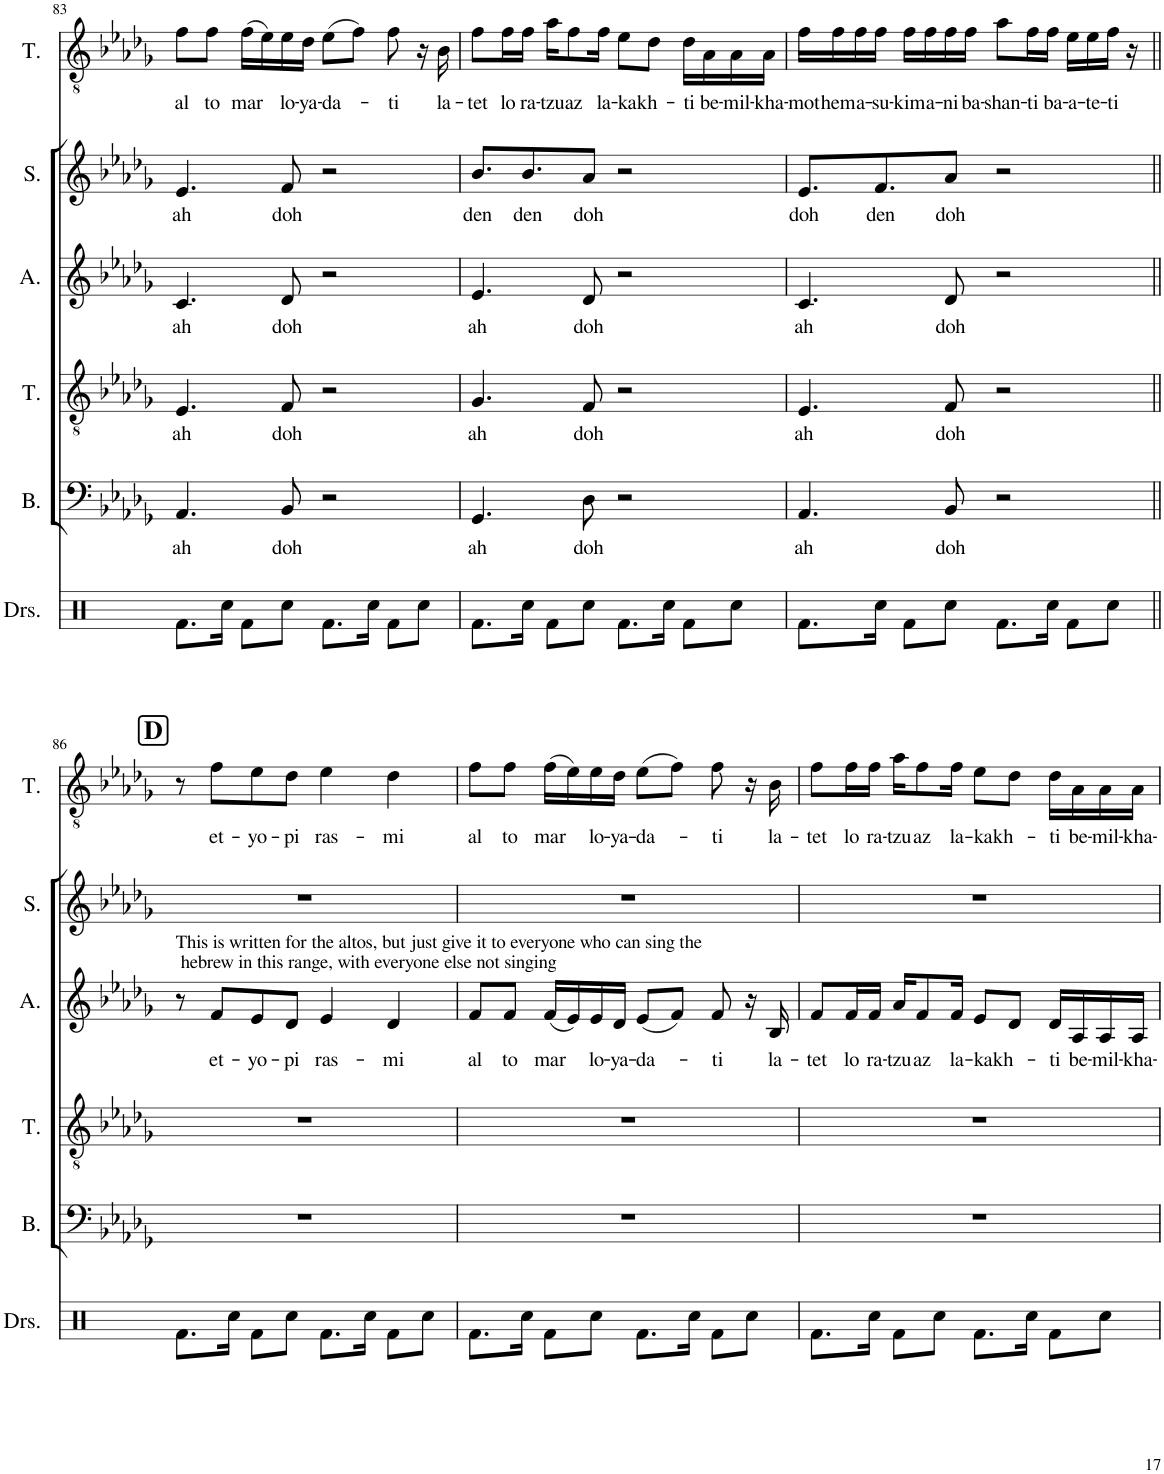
**kern	**kern	**text	**kern	**text	**kern	**text	**kern	**text	**kern	**text
*part6	*part5	*part5	*part4	*part4	*part3	*part3	*part2	*part2	*part1	*part1
*staff6	*staff5	*staff5	*staff4	*staff4	*staff3	*staff3	*staff2	*staff2	*staff1	*staff1
*I"Drumset	*I"Bass	*	*I"Tenor	*	*I"Alto	*	*I"Soprano	*	*I"Tenor	*
*I'Drs.	*I'B.	*	*I'T.	*	*I'A.	*	*I'S.	*	*I'T.	*
!!LO:PB:g=z
*clefX	*clefF4	*	*clefGv2	*	*clefG2	*	*clefG2	*	*clefGv2	*
*k[]	*k[b-e-a-d-g-]	*	*k[b-e-a-d-g-]	*	*k[b-e-a-d-g-]	*	*k[b-e-a-d-g-]	*	*k[b-e-a-d-g-]	*
*M4/4	*M4/4	*	*M4/4	*	*M4/4	*	*M4/4	*	*M4/4	*
=83	=83	=83	=83	=83	=83	=83	=83	=83	=83	=83
!	!	!LO:LY:b	!	!LO:LY:b	!	!LO:LY:b	!	!LO:LY:b	!	!LO:LY:b
8.Rf\L	4.AA-/	ah	4.E-/	ah	4.c/	ah	4.e-/	ah	8f\L	al
!	!	!	!	!	!	!	!	!	!	!LO:LY:b
.	.	.	.	.	.	.	.	.	8f\J	to
16Rcc\Jk	.	.	.	.	.	.	.	.	.	.
!	!	!	!	!	!	!	!	!	!	!LO:LY:b
8Rf\L	.	.	.	.	.	.	.	.	(16f\LL	mar
.	.	.	.	.	.	.	.	.	16e-\)	.
!	!	!LO:LY:b	!	!LO:LY:b	!	!LO:LY:b	!	!LO:LY:b	!	!LO:LY:b
8Rcc\J	8BB-/	doh	8F/	doh	8d-/	doh	8f/	doh	16e-\	lo-
!	!	!	!	!	!	!	!	!	!	!LO:LY:b
.	.	.	.	.	.	.	.	.	16d-\JJ	-ya-
!	!	!	!	!	!	!	!	!	!	!LO:LY:b
8.Rf\L	2r	.	2r	.	2r	.	2r	.	(8e-\L	-da-
.	.	.	.	.	.	.	.	.	8f\J)	.
16Rcc\Jk	.	.	.	.	.	.	.	.	.	.
!	!	!	!	!	!	!	!	!	!	!LO:LY:b
8Rf\L	.	.	.	.	.	.	.	.	8f\	-ti
8Rcc\J	.	.	.	.	.	.	.	.	16r	.
!	!	!	!	!	!	!	!	!	!	!LO:LY:b
.	.	.	.	.	.	.	.	.	16B-\	la-
=84	=84	=84	=84	=84	=84	=84	=84	=84	=84	=84
!	!	!LO:LY:b	!	!LO:LY:b	!	!LO:LY:b	!	!LO:LY:b	!	!LO:LY:b
8.Rf\L	4.GG-/	ah	4.G-/	ah	4.e-/	ah	8.b-/L	den	8f\L	-tet
!	!	!	!	!	!	!	!	!	!	!LO:LY:b
.	.	.	.	.	.	.	.	.	16f\L	lo
!	!	!	!	!	!	!	!	!LO:LY:b	!	!LO:LY:b
16Rcc\Jk	.	.	.	.	.	.	8.b-/	den	16f\JJ	ra-
!	!	!	!	!	!	!	!	!	!	!LO:LY:b
8Rf\L	.	.	.	.	.	.	.	.	16a-\KL	-tzu
!	!	!	!	!	!	!	!	!	!	!LO:LY:b
.	.	.	.	.	.	.	.	.	8f\	az
!	!	!LO:LY:b	!	!LO:LY:b	!	!LO:LY:b	!	!LO:LY:b	!	!
8Rcc\J	8D-\	doh	8F/	doh	8d-/	doh	8a-/J	doh	.	.
!	!	!	!	!	!	!	!	!	!	!LO:LY:b
.	.	.	.	.	.	.	.	.	16f\Jk	la-
!	!	!	!	!	!	!	!	!	!	!LO:LY:b
8.Rf\L	2r	.	2r	.	2r	.	2r	.	8e-\L	-kakh-
.	.	.	.	.	.	.	.	.	8d-\J	.
16Rcc\Jk	.	.	.	.	.	.	.	.	.	.
!	!	!	!	!	!	!	!	!	!	!LO:LY:b
8Rf\L	.	.	.	.	.	.	.	.	16d-\LL	-ti
!	!	!	!	!	!	!	!	!	!	!LO:LY:b
.	.	.	.	.	.	.	.	.	16A-\	be-
!	!	!	!	!	!	!	!	!	!	!LO:LY:b
8Rcc\J	.	.	.	.	.	.	.	.	16A-\	-mil-
!	!	!	!	!	!	!	!	!	!	!LO:LY:b
.	.	.	.	.	.	.	.	.	16A-\JJ	-kha-
=85	=85	=85	=85	=85	=85	=85	=85	=85	=85	=85
!	!	!LO:LY:b	!	!LO:LY:b	!	!LO:LY:b	!	!LO:LY:b	!	!LO:LY:b
8.Rf\L	4.AA-/	ah	4.E-/	ah	4.c/	ah	8.e-/L	doh	16f\LL	-mot
!	!	!	!	!	!	!	!	!	!	!LO:LY:b
.	.	.	.	.	.	.	.	.	16f\	hem
!	!	!	!	!	!	!	!	!	!	!LO:LY:b
.	.	.	.	.	.	.	.	.	16f\	a-
!	!	!	!	!	!	!	!	!LO:LY:b	!	!LO:LY:b
16Rcc\Jk	.	.	.	.	.	.	8.f/	den	16f\JJ	-su-
!	!	!	!	!	!	!	!	!	!	!LO:LY:b
8Rf\L	.	.	.	.	.	.	.	.	16f\LL	-kim
!	!	!	!	!	!	!	!	!	!	!LO:LY:b
.	.	.	.	.	.	.	.	.	16f\	a-
!	!	!LO:LY:b	!	!LO:LY:b	!	!LO:LY:b	!	!LO:LY:b	!	!LO:LY:b
8Rcc\J	8BB-/	doh	8F/	doh	8d-/	doh	8a-/J	doh	16f\	-ni
!	!	!	!	!	!	!	!	!	!	!LO:LY:b
.	.	.	.	.	.	.	.	.	16f\JJ	ba-
!	!	!	!	!	!	!	!	!	!	!LO:LY:b
8.Rf\L	2r	.	2r	.	2r	.	2r	.	8a-\L	shan-
!	!	!	!	!	!	!	!	!	!	!LO:LY:b
.	.	.	.	.	.	.	.	.	16f\L	-ti
!	!	!	!	!	!	!	!	!	!	!LO:LY:b
16Rcc\Jk	.	.	.	.	.	.	.	.	16f\JJ	ba-
!	!	!	!	!	!	!	!	!	!	!LO:LY:b
8Rf\L	.	.	.	.	.	.	.	.	16e-\LL	-a-
!	!	!	!	!	!	!	!	!	!	!LO:LY:b
.	.	.	.	.	.	.	.	.	16e-\	-te-
!	!	!	!	!	!	!	!	!	!	!LO:LY:b
8Rcc\J	.	.	.	.	.	.	.	.	16f\JJ	-ti
.	.	.	.	.	.	.	.	.	16r	.
!!LO:LB:g=z
!!LO:REH:place=s1:a:B:cj:fs=14:t=D
=86||	=86||	=86||	=86||	=86||	=86||	=86||	=86||	=86||	=86||	=86||
!	!	!	!	!	!LO:TX:a:t=This is written for the altos, but just give it to everyone who can sing the	!	!	!	!	!
!	!	!	!	!	!LO:TX:a:t=hebrew in this range, with everyone else not singing	!	!	!	!	!
8.Rf\L	1r	.	1r	.	8r	.	1r	.	8r	.
!	!	!	!	!	!	!LO:LY:b	!	!	!	!LO:LY:b
.	.	.	.	.	8f/L	et-	.	.	8f\L	et-
16Rcc\Jk	.	.	.	.	.	.	.	.	.	.
!	!	!	!	!	!	!LO:LY:b	!	!	!	!LO:LY:b
8Rf\L	.	.	.	.	8e-/	-yo-	.	.	8e-\	-yo-
!	!	!	!	!	!	!LO:LY:b	!	!	!	!LO:LY:b
8Rcc\J	.	.	.	.	8d-/J	-pi	.	.	8d-\J	-pi
!	!	!	!	!	!	!LO:LY:b	!	!	!	!LO:LY:b
8.Rf\L	.	.	.	.	4e-/	ras-	.	.	4e-\	ras-
16Rcc\Jk	.	.	.	.	.	.	.	.	.	.
!	!	!	!	!	!	!LO:LY:b	!	!	!	!LO:LY:b
8Rf\L	.	.	.	.	4d-/	-mi	.	.	4d-\	-mi
8Rcc\J	.	.	.	.	.	.	.	.	.	.
=87	=87	=87	=87	=87	=87	=87	=87	=87	=87	=87
!	!	!	!	!	!	!LO:LY:b	!	!	!	!LO:LY:b
8.Rf\L	1r	.	1r	.	8f/L	al	1r	.	8f\L	al
!	!	!	!	!	!	!LO:LY:b	!	!	!	!LO:LY:b
.	.	.	.	.	8f/J	to	.	.	8f\J	to
16Rcc\Jk	.	.	.	.	.	.	.	.	.	.
!	!	!	!	!	!	!LO:LY:b	!	!	!	!LO:LY:b
8Rf\L	.	.	.	.	(16f/LL	mar	.	.	(16f\LL	mar
.	.	.	.	.	16e-/)	.	.	.	16e-\)	.
!	!	!	!	!	!	!LO:LY:b	!	!	!	!LO:LY:b
8Rcc\J	.	.	.	.	16e-/	lo-	.	.	16e-\	lo-
!	!	!	!	!	!	!LO:LY:b	!	!	!	!LO:LY:b
.	.	.	.	.	16d-/JJ	-ya-	.	.	16d-\JJ	-ya-
!	!	!	!	!	!	!LO:LY:b	!	!	!	!LO:LY:b
8.Rf\L	.	.	.	.	(8e-/L	-da-	.	.	(8e-\L	-da-
.	.	.	.	.	8f/J)	.	.	.	8f\J)	.
16Rcc\Jk	.	.	.	.	.	.	.	.	.	.
!	!	!	!	!	!	!LO:LY:b	!	!	!	!LO:LY:b
8Rf\L	.	.	.	.	8f/	-ti	.	.	8f\	-ti
8Rcc\J	.	.	.	.	16r	.	.	.	16r	.
!	!	!	!	!	!	!LO:LY:b	!	!	!	!LO:LY:b
.	.	.	.	.	16B-/	la-	.	.	16B-\	la-
=88	=88	=88	=88	=88	=88	=88	=88	=88	=88	=88
!	!	!	!	!	!	!LO:LY:b	!	!	!	!LO:LY:b
8.Rf\L	1r	.	1r	.	8f/L	-tet	1r	.	8f\L	-tet
!	!	!	!	!	!	!LO:LY:b	!	!	!	!LO:LY:b
.	.	.	.	.	16f/L	lo	.	.	16f\L	lo
!	!	!	!	!	!	!LO:LY:b	!	!	!	!LO:LY:b
16Rcc\Jk	.	.	.	.	16f/JJ	ra-	.	.	16f\JJ	ra-
!	!	!	!	!	!	!LO:LY:b	!	!	!	!LO:LY:b
8Rf\L	.	.	.	.	16a-/KL	-tzu	.	.	16a-\KL	-tzu
!	!	!	!	!	!	!LO:LY:b	!	!	!	!LO:LY:b
.	.	.	.	.	8f/	az	.	.	8f\	az
8Rcc\J	.	.	.	.	.	.	.	.	.	.
!	!	!	!	!	!	!LO:LY:b	!	!	!	!LO:LY:b
.	.	.	.	.	16f/Jk	la-	.	.	16f\Jk	la-
!	!	!	!	!	!	!LO:LY:b	!	!	!	!LO:LY:b
8.Rf\L	.	.	.	.	8e-/L	-kakh-	.	.	8e-\L	-kakh-
.	.	.	.	.	8d-/J	.	.	.	8d-\J	.
16Rcc\Jk	.	.	.	.	.	.	.	.	.	.
!	!	!	!	!	!	!LO:LY:b	!	!	!	!LO:LY:b
8Rf\L	.	.	.	.	16d-/LL	-ti	.	.	16d-\LL	-ti
!	!	!	!	!	!	!LO:LY:b	!	!	!	!LO:LY:b
.	.	.	.	.	16A-/	be-	.	.	16A-\	be-
!	!	!	!	!	!	!LO:LY:b	!	!	!	!LO:LY:b
8Rcc\J	.	.	.	.	16A-/	-mil-	.	.	16A-\	-mil-
!	!	!	!	!	!	!LO:LY:b	!	!	!	!LO:LY:b
.	.	.	.	.	16A-/JJ	-kha-	.	.	16A-\JJ	-kha-
=	=	=	=	=	=	=	=	=	=	=
*-	*-	*-	*-	*-	*-	*-	*-	*-	*-	*-
